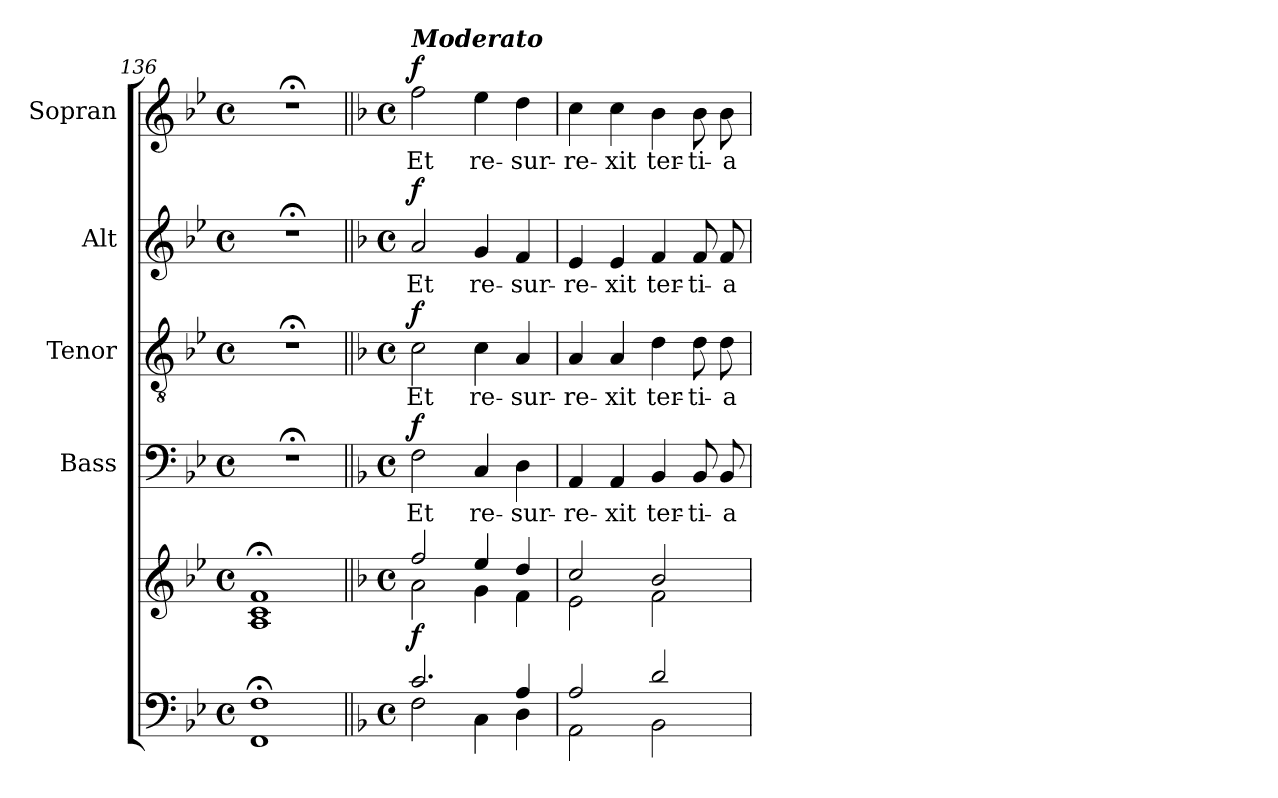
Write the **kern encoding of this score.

**kern	**kern	**dynam	**kern	**text	**dynam	**kern	**text	**dynam	**kern	**text	**dynam	**kern	**text	**dynam
*part5	*part5	*part5	*part4	*part4	*part4	*part3	*part3	*part3	*part2	*part2	*part2	*part1	*part1	*part1
*staff6	*staff5	*staff5/6	*staff4	*staff4	*staff4	*staff3	*staff3	*staff3	*staff2	*staff2	*staff2	*staff1	*staff1	*staff1
*	*	*	*I"Bass	*	*	*I"Tenor	*	*	*I"Alt	*	*	*I"Sopran	*	*
*	*	*	*I'B.	*	*	*I'T.	*	*	*I'A.	*	*	*I'S.	*	*
*clefF4	*clefG2	*	*clefF4	*	*	*clefGv2	*	*	*clefG2	*	*	*clefG2	*	*
*k[b-e-]	*k[b-e-]	*	*k[b-e-]	*	*	*k[b-e-]	*	*	*k[b-e-]	*	*	*k[b-e-]	*	*
*B-:	*B-:	*	*B-:	*	*	*B-:	*	*	*B-:	*	*	*B-:	*	*
*M4/4	*M4/4	*	*M4/4	*	*	*M4/4	*	*	*M4/4	*	*	*M4/4	*	*
*met(c)	*met(c)	*	*met(c)	*	*	*met(c)	*	*	*met(c)	*	*	*met(c)	*	*
=136	=136	=136	=136	=136	=136	=136	=136	=136	=136	=136	=136	=136	=136	=136
*^	*^	*	*	*	*	*	*	*	*	*	*	*	*	*
1F;	1FF	1f;<	1A 1c	.	1r;<	.	.	1r;<	.	.	1r;<	.	.	1r;<	.	.
!!LO:PB:g=z
=137||	=137||	=137||	=137||	=137||	=137||	=137||	=137||	=137||	=137||	=137||	=137||	=137||	=137||	=137||	=137||	=137||
*k[b-]	*	*k[b-]	*	*	*k[b-]	*	*	*k[b-]	*	*	*k[b-]	*	*	*k[b-]	*	*
*F:	*	*F:	*	*	*F:	*	*	*F:	*	*	*F:	*	*	*F:	*	*
*M4/4	*	*M4/4	*	*	*M4/4	*	*	*M4/4	*	*	*M4/4	*	*	*M4/4	*	*
*met(c)	*	*met(c)	*	*	*met(c)	*	*	*met(c)	*	*	*met(c)	*	*	*met(c)	*	*
!	!	!	!	!	!	!	!	!	!	!	!	!	!	!LO:TX:a:Bi:t=Moderato	!	!
!	!	!	!	!LO:DY:b	!	!LO:LY:b	!LO:DY:a	!	!LO:LY:b	!LO:DY:a	!	!LO:LY:b	!LO:DY:a	!	!LO:LY:b	!LO:DY:a
2.c/	2F\	2ff/	2a\	f	2F\	Et	f	2c\	Et	f	2a/	Et	f	2ff\	Et	f
!	!	!	!	!	!	!LO:LY:b	!	!	!LO:LY:b	!	!	!LO:LY:b	!	!	!LO:LY:b	!
.	4C\	4ee/	4g\	.	4C/	re-	.	4c\	re-	.	4g/	re-	.	4ee\	re-	.
!	!	!	!	!	!	!LO:LY:b	!	!	!LO:LY:b	!	!	!LO:LY:b	!	!	!LO:LY:b	!
4A/	4D\	4dd/	4f\	.	4D\	-sur-	.	4A/	-sur-	.	4f/	-sur-	.	4dd\	-sur-	.
=138	=138	=138	=138	=138	=138	=138	=138	=138	=138	=138	=138	=138	=138	=138	=138	=138
!	!	!	!	!	!	!LO:LY:b	!	!	!LO:LY:b	!	!	!LO:LY:b	!	!	!LO:LY:b	!
2A/	2AA\	2cc/	2e\	.	4AA/	-re-	.	4A/	-re-	.	4e/	-re-	.	4cc\	-re-	.
!	!	!	!	!	!	!LO:LY:b	!	!	!LO:LY:b	!	!	!LO:LY:b	!	!	!LO:LY:b	!
.	.	.	.	.	4AA/	-xit	.	4A/	-xit	.	4e/	-xit	.	4cc\	-xit	.
!	!	!	!	!	!	!LO:LY:b	!	!	!LO:LY:b	!	!	!LO:LY:b	!	!	!LO:LY:b	!
2d/	2BB-\	2b-/	2f\	.	4BB-/	ter-	.	4d\	ter-	.	4f/	ter-	.	4b-\	ter-	.
!	!	!	!	!	!	!LO:LY:b	!	!	!LO:LY:b	!	!	!LO:LY:b	!	!	!LO:LY:b	!
.	.	.	.	.	8BB-/	-ti-	.	8d\	-ti-	.	8f/	-ti-	.	8b-\	-ti-	.
!	!	!	!	!	!	!LO:LY:b	!	!	!LO:LY:b	!	!	!LO:LY:b	!	!	!LO:LY:b	!
.	.	.	.	.	8BB-/	-a	.	8d\	-a	.	8f/	-a	.	8b-\	-a	.
*v	*v	*	*	*	*	*	*	*	*	*	*	*	*	*	*	*
*	*v	*v	*	*	*	*	*	*	*	*	*	*	*	*	*
=	=	=	=	=	=	=	=	=	=	=	=	=	=	=
*-	*-	*-	*-	*-	*-	*-	*-	*-	*-	*-	*-	*-	*-	*-
